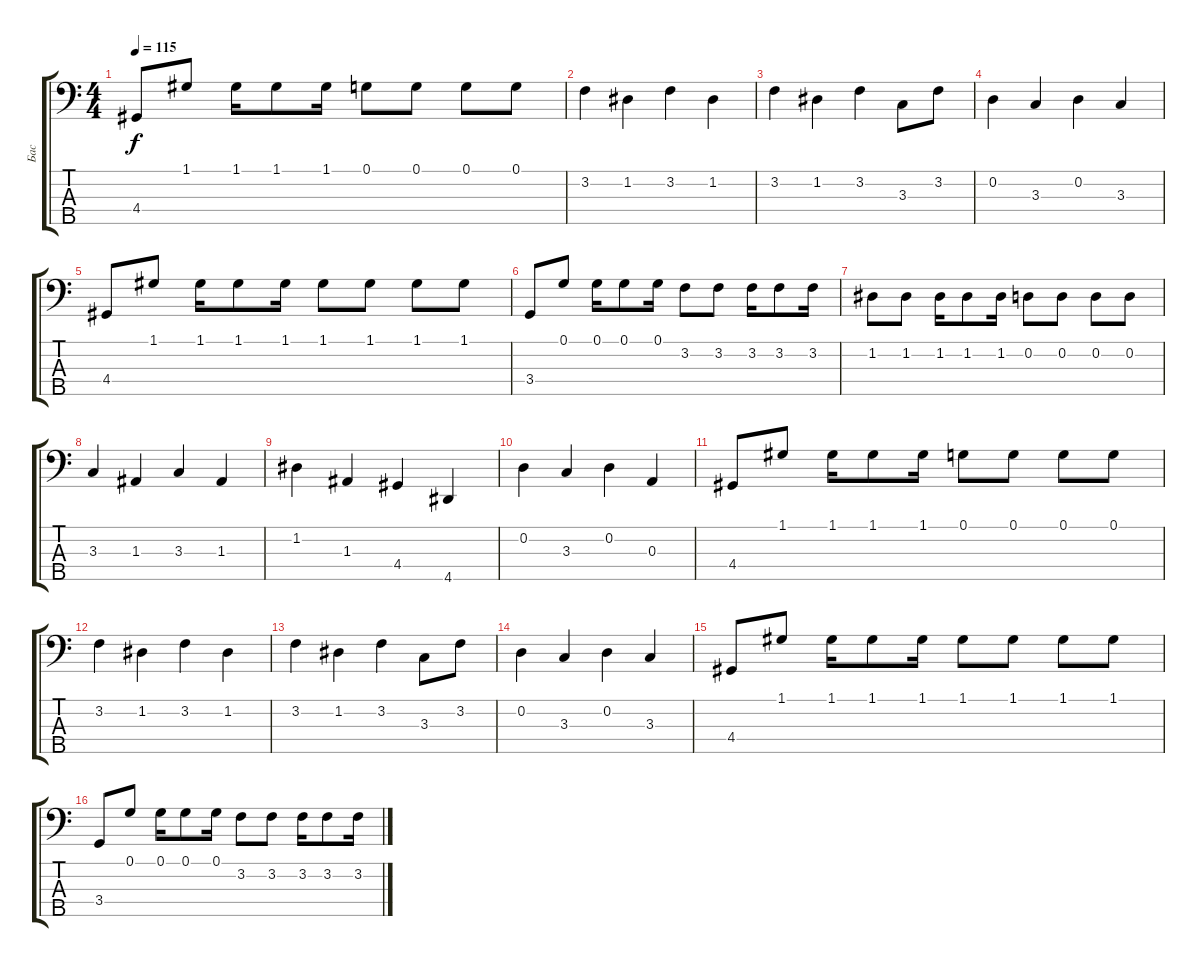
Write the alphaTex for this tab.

\track ("Бас" "Бас") {instrument electricbassfinger}
\staff {score tabs}
\tuning (G2 D2 A1 E1 B0) {hide}
\ts (4 4)
\tempo 115
\clef f4
\ks c
4.4.8{dy f} 1.1.8 1.1.16 1.1.8 1.1.16 0.1.8 0.1.8 0.1.8 0.1.8 |
3.2.4 1.2.4 3.2.4 1.2.4 |
3.2.4 1.2.4 3.2.4 3.3.8 3.2.8 |
0.2.4 3.3.4 0.2.4 3.3.4 |
4.4.8 1.1.8 1.1.16 1.1.8 1.1.16 1.1.8 1.1.8 1.1.8 1.1.8 |
3.4.8 0.1.8 0.1.16 0.1.8 0.1.16 3.2.8 3.2.8 3.2.16 3.2.8 3.2.16 |
1.2.8 1.2.8 1.2.16 1.2.8 1.2.16 0.2.8 0.2.8 0.2.8 0.2.8 |
3.3.4 1.3.4 3.3.4 1.3.4 |
1.2.4 1.3.4 4.4.4 4.5.4 |
0.2.4 3.3.4 0.2.4 0.3.4 |
4.4.8 1.1.8 1.1.16 1.1.8 1.1.16 0.1.8 0.1.8 0.1.8 0.1.8 |
3.2.4 1.2.4 3.2.4 1.2.4 |
3.2.4 1.2.4 3.2.4 3.3.8 3.2.8 |
0.2.4 3.3.4 0.2.4 3.3.4 |
4.4.8 1.1.8 1.1.16 1.1.8 1.1.16 1.1.8 1.1.8 1.1.8 1.1.8 |
3.4.8 0.1.8 0.1.16 0.1.8 0.1.16 3.2.8 3.2.8 3.2.16 3.2.8 3.2.16
